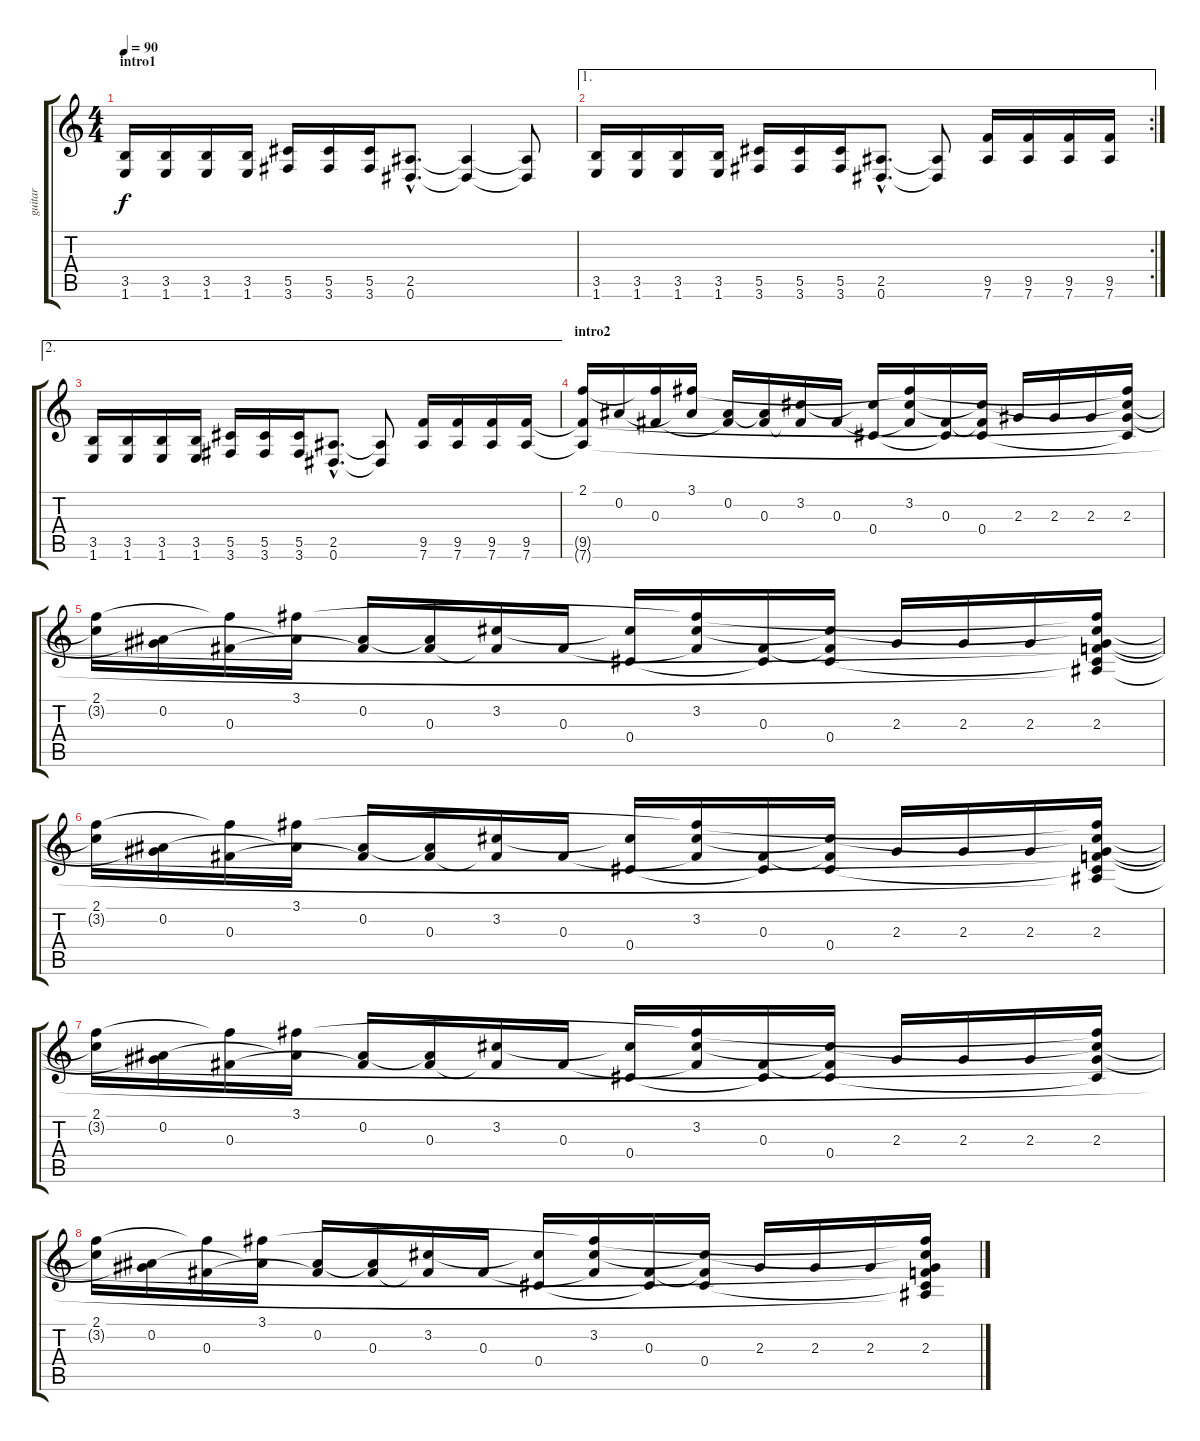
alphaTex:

\track ("guitar" "guitar") {instrument distortionguitar}
\staff {score tabs}
\tuning (Eb4 Bb3 Gb3 Db3 Ab2 Eb2) {hide}
\ts (4 4)
\section ("" "intro1")
\tempo 90
\clef g2
\ks c
(3.5 1.6).16{dy f instrument distortionguitar} (3.5 1.6).16 (3.5 1.6).16 (3.5 1.6).16 (5.5 3.6).16 (5.5 3.6).16 (5.5 3.6).16 (2.5{hac} 0.6{hac}).8{d} (2.5{t} 0.6{t}).4 (2.5{t} 0.6{t}).8 |
\ae 1
\rc 2
(3.5 1.6).16 (3.5 1.6).16 (3.5 1.6).16 (3.5 1.6).16 (5.5 3.6).16 (5.5 3.6).16 (5.5 3.6).16 (2.5{hac} 0.6{hac}).8{d} (2.5{t} 0.6{t}).8 (9.5 7.6).16 (9.5 7.6).16 (9.5 7.6).16 (9.5 7.6).16 |
\ae 2
(3.5 1.6).16 (3.5 1.6).16 (3.5 1.6).16 (3.5 1.6).16 (5.5 3.6).16 (5.5 3.6).16 (5.5 3.6).16 (2.5{hac} 0.6{hac}).8{d} (2.5{t} 0.6{t}).8 (9.5 7.6).16 (9.5 7.6).16 (9.5 7.6).16 (9.5 7.6).16 |
\section ("" "intro2")
(2.1 9.5{t} 7.6{t}).16 0.2.16 (2.1{t} 0.3).16 (3.1 0.2{t}).16 (0.2 0.3{t}).16 (0.2{t} 0.3).16 (3.2 0.3{t}).16 0.3.16 (3.2{t} 0.4).16 (3.1{t} 3.2 0.3{t}).16 (0.3 0.4{t}).16 (3.2{t} 0.3{t} 0.4).16 2.3.16 2.3.16 2.3.16 (3.1{t} 3.2{t} 2.3 0.4{t}).16 |
(2.1 3.2{t}).16 (0.2 2.3{t}).16 (2.1{t} 0.3).16 (3.1 0.2{t}).16 (0.2 0.3{t}).16 (0.2{t} 0.3).16 (3.2 0.3{t}).16 0.3.16 (3.2{t} 0.4).16 (3.1{t} 3.2 0.3{t}).16 (0.3 0.4{t}).16 (3.2{t} 0.3{t} 0.4).16 2.3.16 2.3.16 2.3.16 (3.1{t} 3.2{t} 2.3 0.4{t} 9.5{t} 7.6{t}).16 |
(2.1 3.2{t}).16 (0.2 2.3{t}).16 (2.1{t} 0.3).16 (3.1 0.2{t}).16 (0.2 0.3{t}).16 (0.2{t} 0.3).16 (3.2 0.3{t}).16 0.3.16 (3.2{t} 0.4).16 (3.1{t} 3.2 0.3{t}).16 (0.3 0.4{t}).16 (3.2{t} 0.3{t} 0.4).16 2.3.16 2.3.16 2.3.16 (3.1{t} 3.2{t} 2.3 0.4{t} 9.5{t} 7.6{t}).16 |
(2.1 3.2{t}).16 (0.2 2.3{t}).16 (2.1{t} 0.3).16 (3.1 0.2{t}).16 (0.2 0.3{t}).16 (0.2{t} 0.3).16 (3.2 0.3{t}).16 0.3.16 (3.2{t} 0.4).16 (3.1{t} 3.2 0.3{t}).16 (0.3 0.4{t}).16 (3.2{t} 0.3{t} 0.4).16 2.3.16 2.3.16 2.3.16 (3.1{t} 3.2{t} 2.3 0.4{t}).16 |
(2.1 3.2{t}).16 (0.2 2.3{t}).16 (2.1{t} 0.3).16 (3.1 0.2{t}).16 (0.2 0.3{t}).16 (0.2{t} 0.3).16 (3.2 0.3{t}).16 0.3.16 (3.2{t} 0.4).16 (3.1{t} 3.2 0.3{t}).16 (0.3 0.4{t}).16 (3.2{t} 0.3{t} 0.4).16 2.3.16 2.3.16 2.3.16 (3.1{t} 3.2{t} 2.3 0.4{t} 9.5{t} 7.6{t}).16
